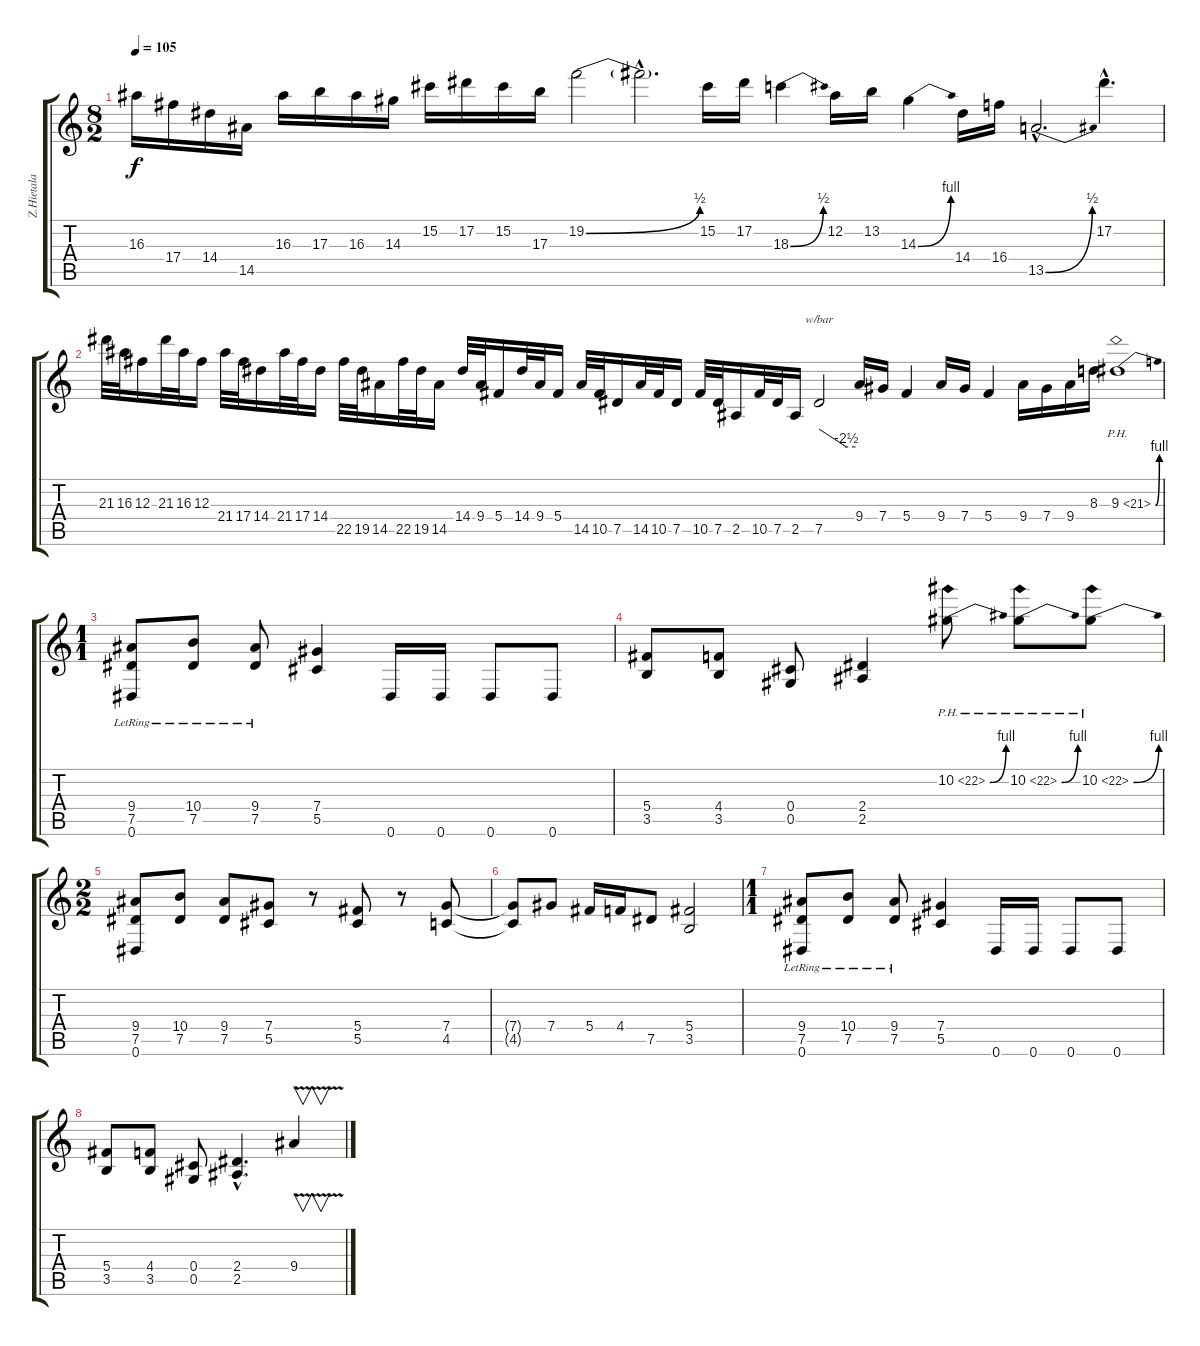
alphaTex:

\track ("Z.Hietala" "Z.Hietala") {instrument distortionguitar}
\staff {score tabs}
\tuning (Eb4 Bb3 Gb3 Db3 Ab2 Eb2) {hide}
\ts (8 2)
\tempo 105
\clef g2
\ks c
16.3.16{dy f} 17.4.16 14.4.16 14.5.16 16.3.16 17.3.16 16.3.16 14.3.16 15.2.16 17.2.16 15.2.16 17.3.16 19.2{be (bend 0 0 60 2)}.2 19.2{hac t}.2{d} 15.2.16 17.2.16 18.3{be (bend 0 0 60 2)}.4 12.2.16 13.2.16 14.3{be (bend 0 0 60 4)}.4 14.4.16 16.4.16 13.5{be (bend 0 0 60 2) hac}.2{d} 17.2{hac}.4{d} |
21.3.32 16.3.32 12.3.16 21.3.32 16.3.32 12.3.16 21.4.32 17.4.32 14.4.16 21.4.32 17.4.32 14.4.16 22.5.32 19.5.32 14.5.16 22.5.32 19.5.32 14.5.16 14.4.32 9.4.32 5.4.16 14.4.32 9.4.32 5.4.16 14.5.32 10.5.32 7.5.16 14.5.32 10.5.32 7.5.16 10.5.32 7.5.32 2.5.16 10.5.32 7.5.32 2.5.16 7.5.2{tbe (custom default 0 0 45 -10 60 -10)} 9.4.16 7.4.16 5.4.4 9.4.16 7.4.16 5.4.4 9.4.16 7.4.16 9.4.16 8.3.16 9.3{be (bend 0 0 60 4) ph 12}.1 |
\ts (1 1)
(9.4{lr} 7.5 0.6).8 (10.4{lr} 7.5).8 (9.4{lr} 7.5).8 (7.4 5.5).4 0.6.16 0.6.16 0.6.8 0.6.8 |
(5.4 3.5).8 (4.4 3.5).8 (0.4 0.5).8 (2.4 2.5).4 10.2{be (bend 0 0 60 4) ph 12}.8 10.2{be (bend 0 0 60 4) ph 12}.8 10.2{be (bend 0 0 60 4) ph 12}.8 |
\ts (2 2)
(9.4 7.5 0.6).8 (10.4 7.5).8 (9.4 7.5).8 (7.4 5.5).8 r.8 (5.4 5.5).8 r.8 (7.4 4.5).8 |
(7.4{t} 4.5{t}).8 7.4.8 5.4.16 4.4.16 7.5.8 (5.4 3.5).2 |
\ts (1 1)
(9.4{lr} 7.5 0.6).8 (10.4{lr} 7.5).8 (9.4{lr} 7.5).8 (7.4 5.5).4 0.6.16 0.6.16 0.6.8 0.6.8 |
(5.4 3.5).8 (4.4 3.5).8 (0.4 0.5).8 (2.4{hac} 2.5{hac}).4{d} 9.4{v}.4{v}
